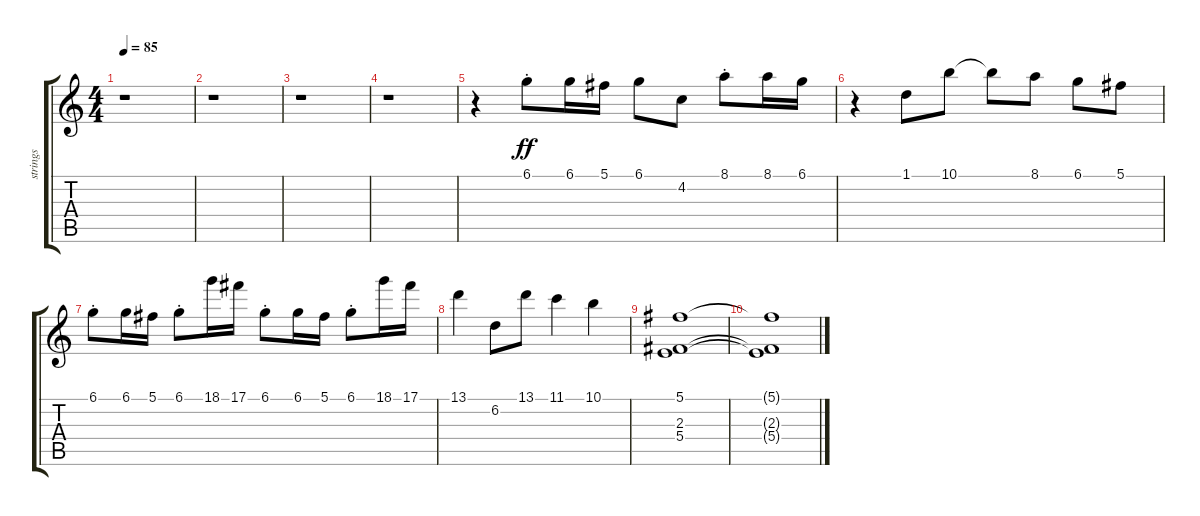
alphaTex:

\track ("strings" "strings") {instrument stringensemble1}
\staff {score tabs}
\tuning (Db5 Ab4 E4 B3 Gb3 B2) {hide}
\ts (4 4)
\tempo 85
\clef g2
\ks c
r.1{dy ff} |
r.1 |
r.1 |
r.1 |
r.4 6.1{st}.8 6.1.16 5.1.16 6.1.8 4.2.8 8.1{st}.8 8.1.16 6.1.16 |
r.4 1.1.8 10.1.8 10.1{t}.8 8.1.8 6.1.8 5.1.8 |
6.1{st}.8 6.1.16 5.1.16 6.1{st}.8 18.1.16 17.1.16 6.1{st}.8 6.1.16 5.1.16 6.1{st}.8 18.1.16 17.1.16 |
13.1.4 6.2.8 13.1.8 11.1.4 10.1.4 |
(5.1 2.3 5.4).1 |
(5.1{t} 2.3{t} 5.4{t}).1
